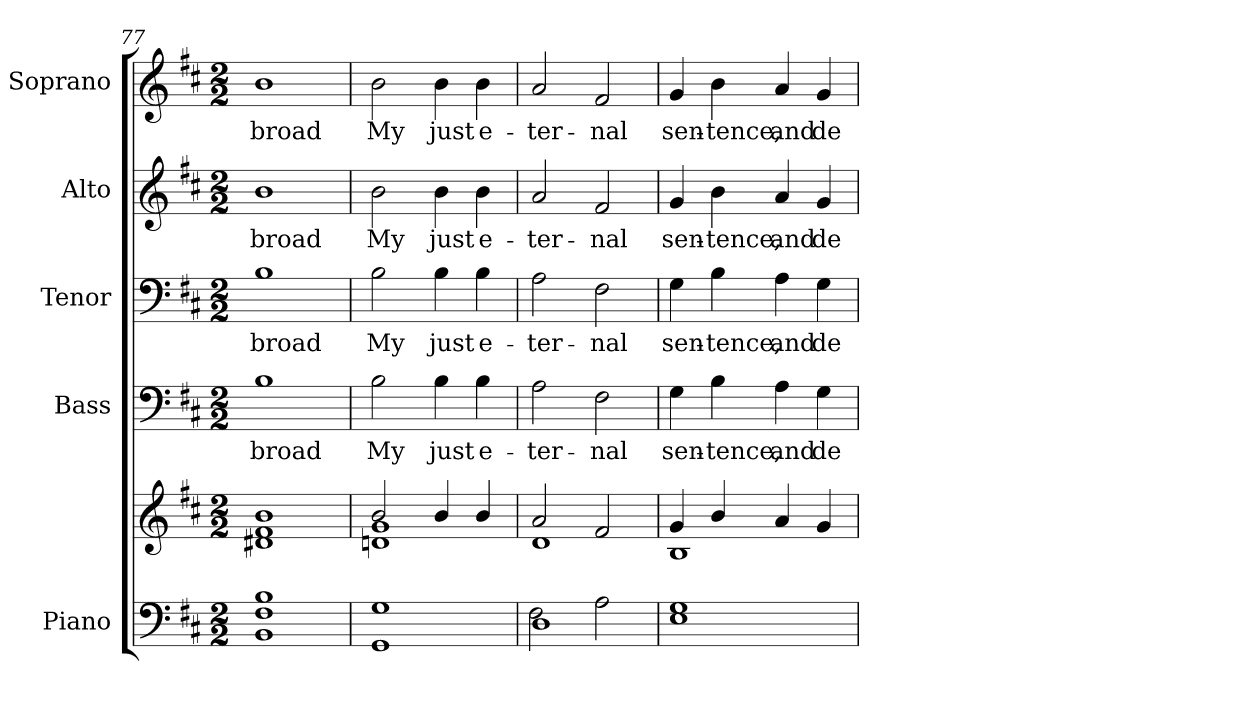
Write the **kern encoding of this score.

**kern	**kern	**kern	**text	**kern	**text	**kern	**text	**kern	**text
*part5	*part5	*part4	*part4	*part3	*part3	*part2	*part2	*part1	*part1
*staff6	*staff5	*staff4	*staff4	*staff3	*staff3	*staff2	*staff2	*staff1	*staff1
*I"Piano	*	*I"Bass	*	*I"Tenor	*	*I"Alto	*	*I"Soprano	*
*I'Pno.	*	*I'B.	*	*I'T.	*	*I'A.	*	*I'S.	*
*clefF4	*clefG2	*clefF4	*	*clefF4	*	*clefG2	*	*clefG2	*
*k[f#c#]	*k[f#c#]	*k[f#c#]	*	*k[f#c#]	*	*k[f#c#]	*	*k[f#c#]	*
*D:	*D:	*D:	*	*D:	*	*D:	*	*D:	*
*M2/2	*M2/2	*M2/2	*	*M2/2	*	*M2/2	*	*M2/2	*
=77	=77	=77	=77	=77	=77	=77	=77	=77	=77
!	!	!	!LO:LY:b:color=#000000	!	!	!	!	!	!
!	!	!	!	!	!LO:LY:b:color=#000000	!	!	!	!
!	!	!	!	!	!	!	!LO:LY:b:color=#000000	!	!
!	!	!	!	!	!	!	!	!	!LO:LY:b:color=#000000
1BBi 1F#i 1Bi	1d#Xi 1f#i 1bi	1Bi	-broad	1Bi	-broad	1bi	-broad	1bi	-broad
=78	=78	=78	=78	=78	=78	=78	=78	=78	=78
*	*^	*	*	*	*	*	*	*	*
!	!	!	!	!LO:LY:b:color=#000000	!	!	!	!	!	!
!	!	!	!	!	!	!LO:LY:b:color=#000000	!	!	!	!
!	!	!	!	!	!	!	!	!LO:LY:b:color=#000000	!	!
!	!	!	!	!	!	!	!	!	!	!LO:LY:b:color=#000000
1GGi 1Gi	2bi/	1dni 1gi	2Bi\	My	2Bi\	My	2bi\	My	2bi\	My
!	!	!	!	!LO:LY:b:color=#000000	!	!	!	!	!	!
!	!	!	!	!	!	!LO:LY:b:color=#000000	!	!	!	!
!	!	!	!	!	!	!	!	!LO:LY:b:color=#000000	!	!
!	!	!	!	!	!	!	!	!	!	!LO:LY:b:color=#000000
.	4bi/	.	4Bi\	just	4Bi\	just	4bi\	just	4bi\	just
!	!	!	!	!LO:LY:b:color=#000000	!	!	!	!	!	!
!	!	!	!	!	!	!LO:LY:b:color=#000000	!	!	!	!
!	!	!	!	!	!	!	!	!LO:LY:b:color=#000000	!	!
!	!	!	!	!	!	!	!	!	!	!LO:LY:b:color=#000000
.	4bi/	.	4Bi\	e-	4Bi\	e-	4bi\	e-	4bi\	e-
=79	=79	=79	=79	=79	=79	=79	=79	=79	=79	=79
*^	*	*	*	*	*	*	*	*	*	*
!	!	!	!	!	!LO:LY:b:color=#000000	!	!	!	!	!	!
!	!	!	!	!	!	!	!LO:LY:b:color=#000000	!	!	!	!
!	!	!	!	!	!	!	!	!	!LO:LY:b:color=#000000	!	!
!	!	!	!	!	!	!	!	!	!	!	!LO:LY:b:color=#000000
1Di	2F#i\	2ai/	1di	2Ai\	-ter-	2Ai\	-ter-	2ai/	-ter-	2ai/	-ter-
!	!	!	!	!	!LO:LY:b:color=#000000	!	!	!	!	!	!
!	!	!	!	!	!	!	!LO:LY:b:color=#000000	!	!	!	!
!	!	!	!	!	!	!	!	!	!LO:LY:b:color=#000000	!	!
!	!	!	!	!	!	!	!	!	!	!	!LO:LY:b:color=#000000
.	2Ai\	2f#i/	.	2F#i\	-nal	2F#i\	-nal	2f#i/	-nal	2f#i/	-nal
*v	*v	*	*	*	*	*	*	*	*	*	*
=80	=80	=80	=80	=80	=80	=80	=80	=80	=80	=80
*^	*	*	*	*	*	*	*	*	*	*
!	!	!	!	!	!LO:LY:b:color=#000000	!	!	!	!	!	!
*v	*v	*	*	*	*	*	*	*	*	*	*
*^	*	*	*	*	*	*	*	*	*	*
!	!	!	!	!	!	!	!LO:LY:b:color=#000000	!	!	!	!
*v	*v	*	*	*	*	*	*	*	*	*	*
*^	*	*	*	*	*	*	*	*	*	*
!	!	!	!	!	!	!	!	!	!LO:LY:b:color=#000000	!	!
*v	*v	*	*	*	*	*	*	*	*	*	*
*^	*	*	*	*	*	*	*	*	*	*
!	!	!	!	!	!	!	!	!	!	!	!LO:LY:b:color=#000000
*v	*v	*	*	*	*	*	*	*	*	*	*
1Ei 1Gi	4gi/	1Bi	4Gi\	sen-	4Gi\	sen-	4gi/	sen-	4gi/	sen-
!	!	!	!	!LO:LY:b:color=#000000	!	!	!	!	!	!
!	!	!	!	!	!	!LO:LY:b:color=#000000	!	!	!	!
!	!	!	!	!	!	!	!	!LO:LY:b:color=#000000	!	!
!	!	!	!	!	!	!	!	!	!	!LO:LY:b:color=#000000
.	4bi/	.	4Bi\	-tence,	4Bi\	-tence,	4bi\	-tence,	4bi\	-tence,
!	!	!	!	!LO:LY:b:color=#000000	!	!	!	!	!	!
!	!	!	!	!	!	!LO:LY:b:color=#000000	!	!	!	!
!	!	!	!	!	!	!	!	!LO:LY:b:color=#000000	!	!
!	!	!	!	!	!	!	!	!	!	!LO:LY:b:color=#000000
.	4ai/	.	4Ai\	and	4Ai\	and	4ai/	and	4ai/	and
!	!	!	!	!LO:LY:b:color=#000000	!	!	!	!	!	!
!	!	!	!	!	!	!LO:LY:b:color=#000000	!	!	!	!
!	!	!	!	!	!	!	!	!LO:LY:b:color=#000000	!	!
!	!	!	!	!	!	!	!	!	!	!LO:LY:b:color=#000000
.	4gi/	.	4Gi\	de-	4Gi\	de-	4gi/	de-	4gi/	de-
*	*v	*v	*	*	*	*	*	*	*	*
=	=	=	=	=	=	=	=	=	=
*-	*-	*-	*-	*-	*-	*-	*-	*-	*-
